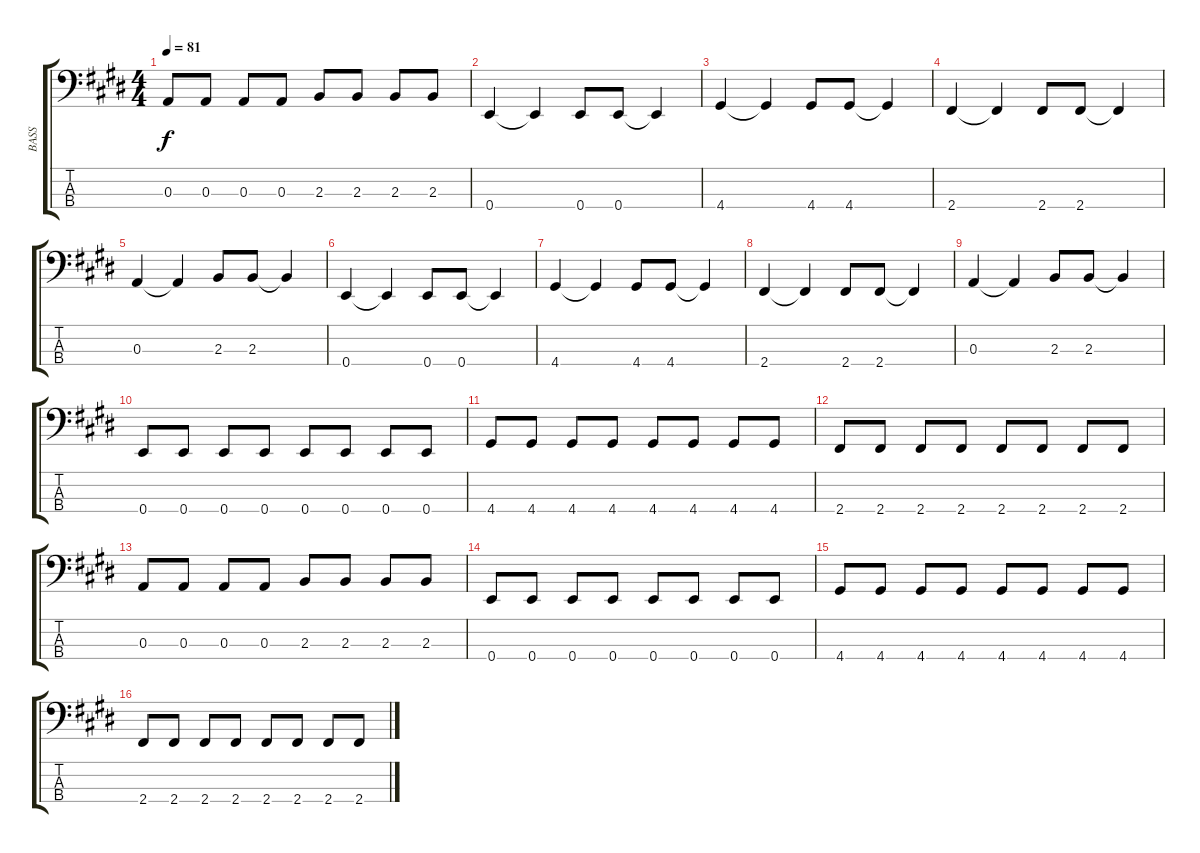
\track ("BASS" "BASS") {instrument electricbassfinger}
\staff {score tabs}
\tuning (G2 D2 A1 E1) {hide}
\ts (4 4)
\tempo 81
\clef f4
\ks e
0.3.8{dy f} 0.3.8 0.3.8 0.3.8 2.3.8 2.3.8 2.3.8 2.3.8 |
0.4.4 0.4{t}.4 0.4.8 0.4.8 0.4{t}.4 |
4.4.4 4.4{t}.4 4.4.8 4.4.8 4.4{t}.4 |
2.4.4 2.4{t}.4 2.4.8 2.4.8 2.4{t}.4 |
0.3.4 0.3{t}.4 2.3.8 2.3.8 2.3{t}.4 |
0.4.4 0.4{t}.4 0.4.8 0.4.8 0.4{t}.4 |
4.4.4 4.4{t}.4 4.4.8 4.4.8 4.4{t}.4 |
2.4.4 2.4{t}.4 2.4.8 2.4.8 2.4{t}.4 |
0.3.4 0.3{t}.4 2.3.8 2.3.8 2.3{t}.4 |
0.4.8 0.4.8 0.4.8 0.4.8 0.4.8 0.4.8 0.4.8 0.4.8 |
4.4.8 4.4.8 4.4.8 4.4.8 4.4.8 4.4.8 4.4.8 4.4.8 |
2.4.8 2.4.8 2.4.8 2.4.8 2.4.8 2.4.8 2.4.8 2.4.8 |
0.3.8 0.3.8 0.3.8 0.3.8 2.3.8 2.3.8 2.3.8 2.3.8 |
0.4.8 0.4.8 0.4.8 0.4.8 0.4.8 0.4.8 0.4.8 0.4.8 |
4.4.8 4.4.8 4.4.8 4.4.8 4.4.8 4.4.8 4.4.8 4.4.8 |
2.4.8 2.4.8 2.4.8 2.4.8 2.4.8 2.4.8 2.4.8 2.4.8
